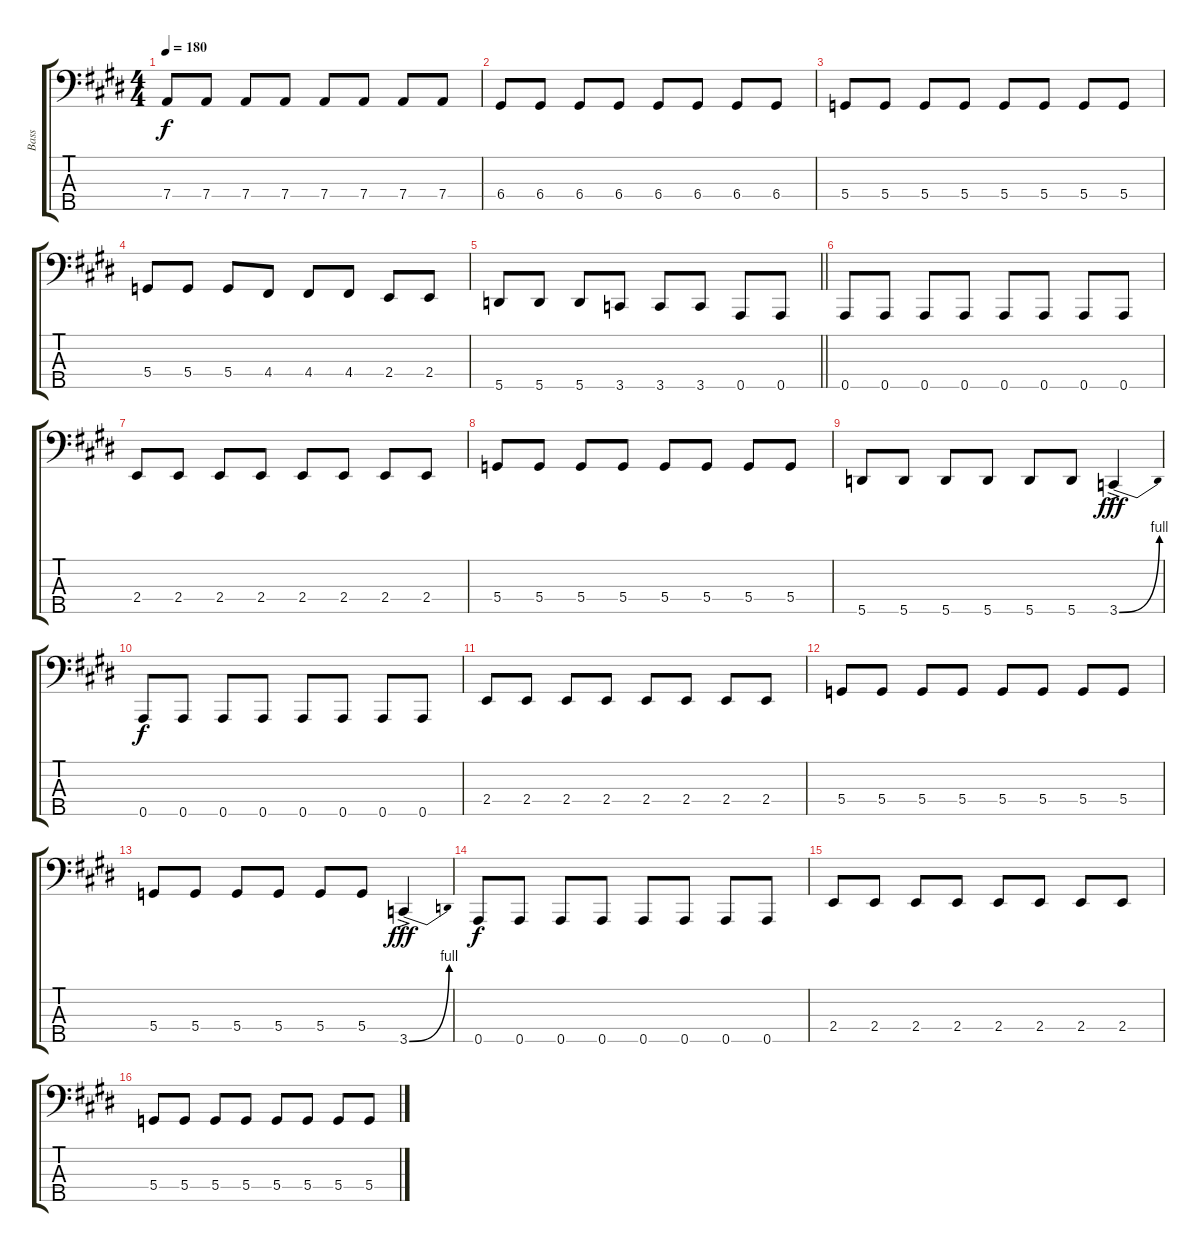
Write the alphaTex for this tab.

\track ("Bass" "Bass") {instrument electricbasspick}
\staff {score tabs}
\tuning (F2 C2 G1 D1 A0) {hide}
\ts (4 4)
\tempo 180
\clef f4
\ks c#minor
7.4.8{dy f} 7.4.8 7.4.8 7.4.8 7.4.8 7.4.8 7.4.8 7.4.8 |
6.4.8 6.4.8 6.4.8 6.4.8 6.4.8 6.4.8 6.4.8 6.4.8 |
5.4.8 5.4.8 5.4.8 5.4.8 5.4.8 5.4.8 5.4.8 5.4.8 |
5.4.8 5.4.8 5.4.8 4.4.8 4.4.8 4.4.8 2.4.8 2.4.8 |
\barLineRight lightlight
5.5.8 5.5.8 5.5.8 3.5.8 3.5.8 3.5.8 0.5.8 0.5.8 |
0.5.8 0.5.8 0.5.8 0.5.8 0.5.8 0.5.8 0.5.8 0.5.8 |
2.4.8 2.4.8 2.4.8 2.4.8 2.4.8 2.4.8 2.4.8 2.4.8 |
5.4.8 5.4.8 5.4.8 5.4.8 5.4.8 5.4.8 5.4.8 5.4.8 |
5.5.8 5.5.8 5.5.8 5.5.8 5.5.8 5.5.8 3.5{be (bend 0 0 60 4) ac}.4{dy fff} |
0.5.8{dy f} 0.5.8 0.5.8 0.5.8 0.5.8 0.5.8 0.5.8 0.5.8 |
2.4.8 2.4.8 2.4.8 2.4.8 2.4.8 2.4.8 2.4.8 2.4.8 |
5.4.8 5.4.8 5.4.8 5.4.8 5.4.8 5.4.8 5.4.8 5.4.8 |
5.4.8 5.4.8 5.4.8 5.4.8 5.4.8 5.4.8 3.5{be (bend 0 0 60 4) ac}.4{dy fff} |
0.5.8{dy f} 0.5.8 0.5.8 0.5.8 0.5.8 0.5.8 0.5.8 0.5.8 |
2.4.8 2.4.8 2.4.8 2.4.8 2.4.8 2.4.8 2.4.8 2.4.8 |
5.4.8 5.4.8 5.4.8 5.4.8 5.4.8 5.4.8 5.4.8 5.4.8
